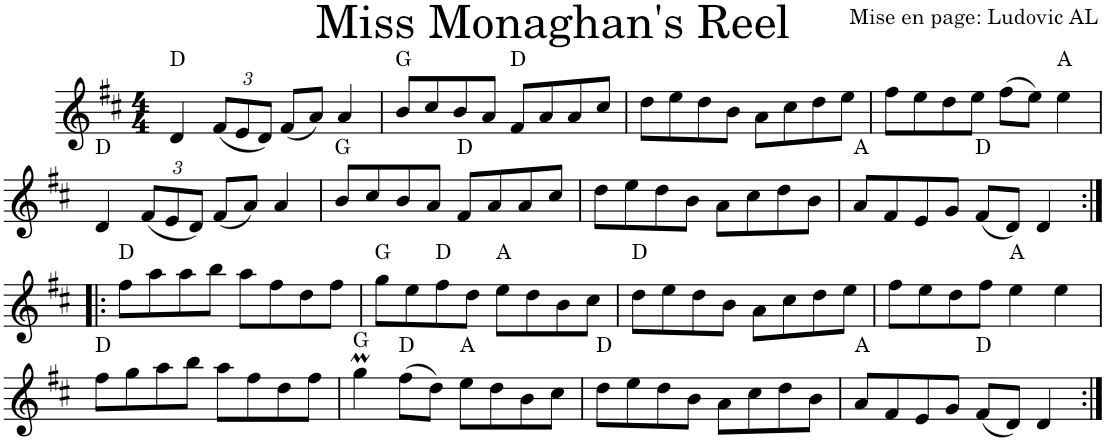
**kern	**harte
*part1	*part1
*staff1	*
*I"Voice	*
*I'V	*
*clefG2	*
*k[f#c#]	*
*M4/4	*
=1	=1
4d/	D:maj
*Xbrackettup	*
(12f#/L	.
12e/	.
12d/J)	.
(<8f#/L	.
8a/J)	.
4a/	.
=2	=2
8b/L	G:maj
8cc#/	.
8b/	.
8a/J	.
8f#/L	D:maj
8a/	.
8a/	.
8cc#/J	.
=3	=3
8dd\L	.
8ee\	.
8dd\	.
8b\J	.
8a\L	.
8cc#\	.
8dd\	.
8ee\J	.
=4	=4
8ff#\L	.
8ee\	.
8dd\	.
8ee\J	.
(>8ff#\L	.
8ee\J)	.
4ee\	A:maj
!!LO:LB:g=z
=5	=5
4d/	D:maj
(12f#/L	.
12e/	.
12d/J)	.
(<8f#/L	.
8a/J)	.
4a/	.
=6	=6
8b/L	G:maj
8cc#/	.
8b/	.
8a/J	.
8f#/L	D:maj
8a/	.
8a/	.
8cc#/J	.
=7	=7
8dd\L	.
8ee\	.
8dd\	.
8b\J	.
8a\L	.
8cc#\	.
8dd\	.
8b\J	.
=8	=8
8a/L	A:maj
8f#/	.
8e/	.
8g/J	.
(<8f#/L	D:maj
8d/J)	.
4d/	.
!!LO:LB:g=z
=9:|!|:	=9:|!|:
8ff#\L	D:maj
8aa\	.
8aa\	.
8bb\J	.
8aa\L	.
8ff#\	.
8dd\	.
8ff#\J	.
=10	=10
8gg\L	G:maj
8ee\	.
8ff#\	D:maj
8dd\J	.
8ee\L	A:maj
8dd\	.
8b\	.
8cc#\J	.
=11	=11
8dd\L	D:maj
8ee\	.
8dd\	.
8b\J	.
8a\L	.
8cc#\	.
8dd\	.
8ee\J	.
=12	=12
8ff#\L	.
8ee\	.
8dd\	.
8ff#\J	.
4ee\	A:maj
4ee\	.
!!LO:LB:g=z
=13	=13
8ff#\L	D:maj
8gg\	.
8aa\	.
8bb\J	.
8aa\L	.
8ff#\	.
8dd\	.
8ff#\J	.
=14	=14
4ggM\	G:maj
(>8ff#\L	D:maj
8dd\J)	.
8ee\L	A:maj
8dd\	.
8b\	.
8cc#\J	.
=15	=15
8dd\L	D:maj
8ee\	.
8dd\	.
8b\J	.
8a\L	.
8cc#\	.
8dd\	.
8b\J	.
=16	=16
8a/L	A:maj
8f#/	.
8e/	.
8g/J	.
(<8f#/L	D:maj
8d/J)	.
4d/	.
=:|!	=:|!
*-	*-
